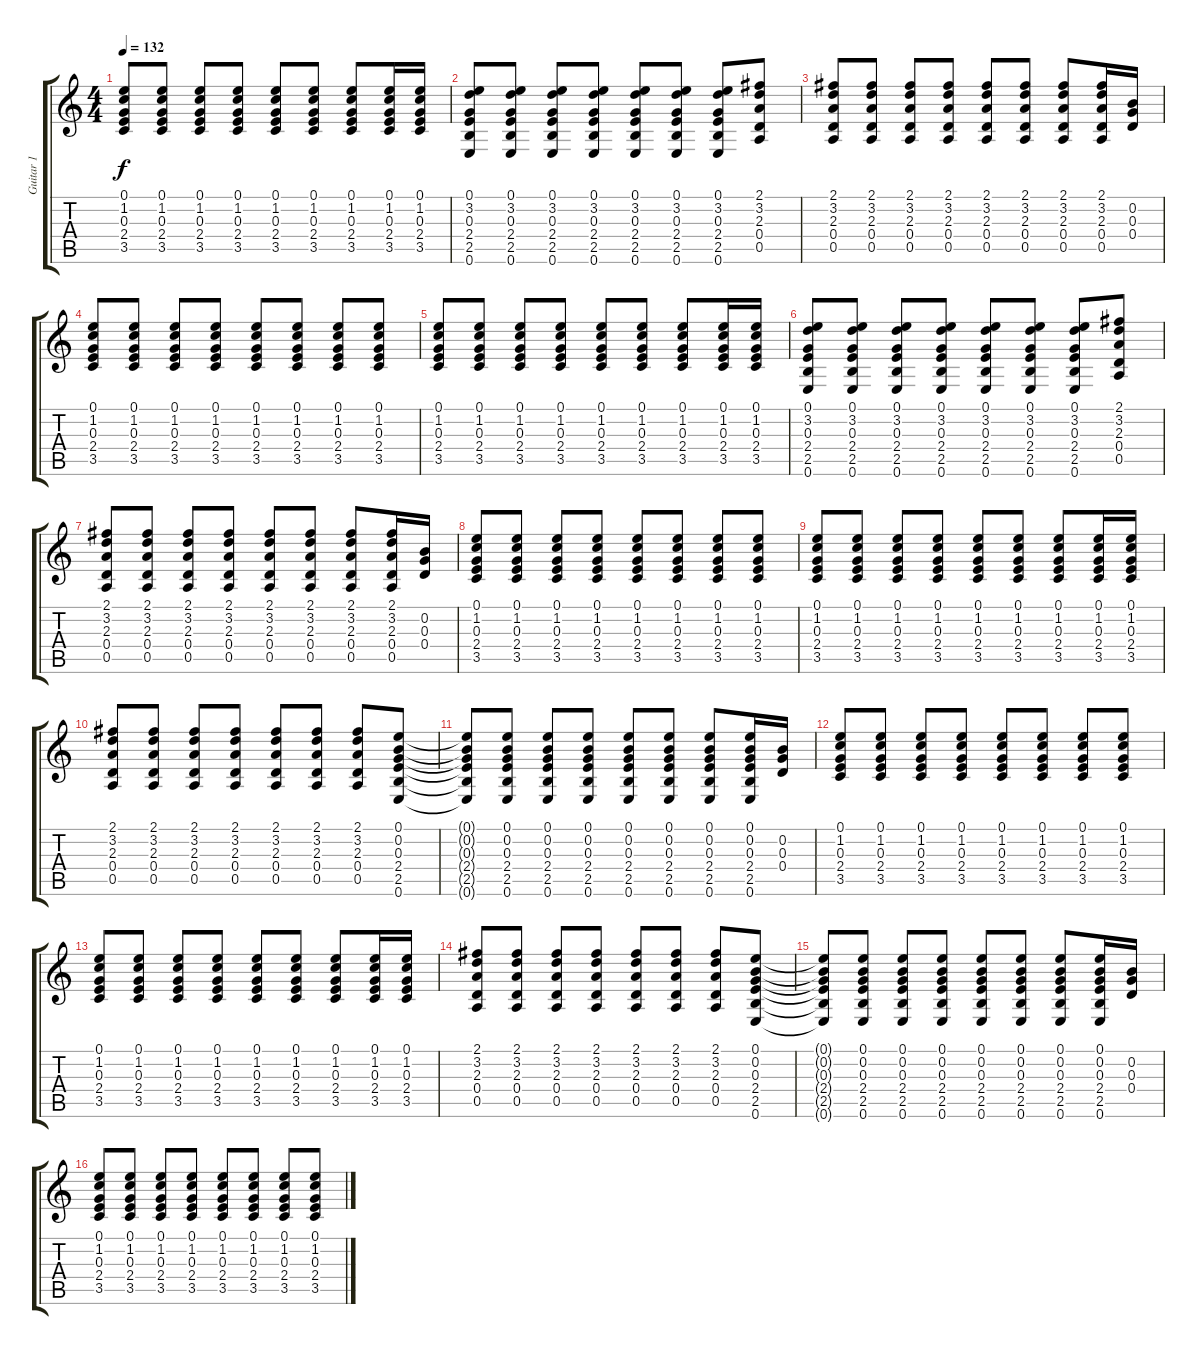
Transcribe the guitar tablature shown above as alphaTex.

\track ("Guitar 1" "Guitar 1") {instrument acousticguitarsteel}
\staff {score tabs}
\tuning (E4 B3 G3 D3 A2 E2) {hide}
\ts (4 4)
\tempo 132
\clef g2
\ks c
(0.1 1.2 0.3 2.4 3.5).8{dy f} (0.1 1.2 0.3 2.4 3.5).8 (0.1 1.2 0.3 2.4 3.5).8 (0.1 1.2 0.3 2.4 3.5).8 (0.1 1.2 0.3 2.4 3.5).8 (0.1 1.2 0.3 2.4 3.5).8 (0.1 1.2 0.3 2.4 3.5).8 (0.1 1.2 0.3 2.4 3.5).16 (0.1 1.2 0.3 2.4 3.5).16 |
(0.1 3.2 0.3 2.4 2.5 0.6).8 (0.1 3.2 0.3 2.4 2.5 0.6).8 (0.1 3.2 0.3 2.4 2.5 0.6).8 (0.1 3.2 0.3 2.4 2.5 0.6).8 (0.1 3.2 0.3 2.4 2.5 0.6).8 (0.1 3.2 0.3 2.4 2.5 0.6).8 (0.1 3.2 0.3 2.4 2.5 0.6).8 (2.1 3.2 2.3 0.4 0.5).8 |
(2.1 3.2 2.3 0.4 0.5).8 (2.1 3.2 2.3 0.4 0.5).8 (2.1 3.2 2.3 0.4 0.5).8 (2.1 3.2 2.3 0.4 0.5).8 (2.1 3.2 2.3 0.4 0.5).8 (2.1 3.2 2.3 0.4 0.5).8 (2.1 3.2 2.3 0.4 0.5).8 (2.1 3.2 2.3 0.4 0.5).16 (0.2 0.3 0.4).16 |
(0.1 1.2 0.3 2.4 3.5).8 (0.1 1.2 0.3 2.4 3.5).8 (0.1 1.2 0.3 2.4 3.5).8 (0.1 1.2 0.3 2.4 3.5).8 (0.1 1.2 0.3 2.4 3.5).8 (0.1 1.2 0.3 2.4 3.5).8 (0.1 1.2 0.3 2.4 3.5).8 (0.1 1.2 0.3 2.4 3.5).8 |
(0.1 1.2 0.3 2.4 3.5).8 (0.1 1.2 0.3 2.4 3.5).8 (0.1 1.2 0.3 2.4 3.5).8 (0.1 1.2 0.3 2.4 3.5).8 (0.1 1.2 0.3 2.4 3.5).8 (0.1 1.2 0.3 2.4 3.5).8 (0.1 1.2 0.3 2.4 3.5).8 (0.1 1.2 0.3 2.4 3.5).16 (0.1 1.2 0.3 2.4 3.5).16 |
(0.1 3.2 0.3 2.4 2.5 0.6).8 (0.1 3.2 0.3 2.4 2.5 0.6).8 (0.1 3.2 0.3 2.4 2.5 0.6).8 (0.1 3.2 0.3 2.4 2.5 0.6).8 (0.1 3.2 0.3 2.4 2.5 0.6).8 (0.1 3.2 0.3 2.4 2.5 0.6).8 (0.1 3.2 0.3 2.4 2.5 0.6).8 (2.1 3.2 2.3 0.4 0.5).8 |
(2.1 3.2 2.3 0.4 0.5).8 (2.1 3.2 2.3 0.4 0.5).8 (2.1 3.2 2.3 0.4 0.5).8 (2.1 3.2 2.3 0.4 0.5).8 (2.1 3.2 2.3 0.4 0.5).8 (2.1 3.2 2.3 0.4 0.5).8 (2.1 3.2 2.3 0.4 0.5).8 (2.1 3.2 2.3 0.4 0.5).16 (0.2 0.3 0.4).16 |
(0.1 1.2 0.3 2.4 3.5).8 (0.1 1.2 0.3 2.4 3.5).8 (0.1 1.2 0.3 2.4 3.5).8 (0.1 1.2 0.3 2.4 3.5).8 (0.1 1.2 0.3 2.4 3.5).8 (0.1 1.2 0.3 2.4 3.5).8 (0.1 1.2 0.3 2.4 3.5).8 (0.1 1.2 0.3 2.4 3.5).8 |
(0.1 1.2 0.3 2.4 3.5).8 (0.1 1.2 0.3 2.4 3.5).8 (0.1 1.2 0.3 2.4 3.5).8 (0.1 1.2 0.3 2.4 3.5).8 (0.1 1.2 0.3 2.4 3.5).8 (0.1 1.2 0.3 2.4 3.5).8 (0.1 1.2 0.3 2.4 3.5).8 (0.1 1.2 0.3 2.4 3.5).16 (0.1 1.2 0.3 2.4 3.5).16 |
(2.1 3.2 2.3 0.4 0.5).8 (2.1 3.2 2.3 0.4 0.5).8 (2.1 3.2 2.3 0.4 0.5).8 (2.1 3.2 2.3 0.4 0.5).8 (2.1 3.2 2.3 0.4 0.5).8 (2.1 3.2 2.3 0.4 0.5).8 (2.1 3.2 2.3 0.4 0.5).8 (0.1 0.2 0.3 2.4 2.5 0.6).8 |
(0.1{t} 0.2{t} 0.3{t} 2.4{t} 2.5{t} 0.6{t}).8 (0.1 0.2 0.3 2.4 2.5 0.6).8 (0.1 0.2 0.3 2.4 2.5 0.6).8 (0.1 0.2 0.3 2.4 2.5 0.6).8 (0.1 0.2 0.3 2.4 2.5 0.6).8 (0.1 0.2 0.3 2.4 2.5 0.6).8 (0.1 0.2 0.3 2.4 2.5 0.6).8 (0.1 0.2 0.3 2.4 2.5 0.6).16 (0.2 0.3 0.4).16 |
(0.1 1.2 0.3 2.4 3.5).8 (0.1 1.2 0.3 2.4 3.5).8 (0.1 1.2 0.3 2.4 3.5).8 (0.1 1.2 0.3 2.4 3.5).8 (0.1 1.2 0.3 2.4 3.5).8 (0.1 1.2 0.3 2.4 3.5).8 (0.1 1.2 0.3 2.4 3.5).8 (0.1 1.2 0.3 2.4 3.5).8 |
(0.1 1.2 0.3 2.4 3.5).8 (0.1 1.2 0.3 2.4 3.5).8 (0.1 1.2 0.3 2.4 3.5).8 (0.1 1.2 0.3 2.4 3.5).8 (0.1 1.2 0.3 2.4 3.5).8 (0.1 1.2 0.3 2.4 3.5).8 (0.1 1.2 0.3 2.4 3.5).8 (0.1 1.2 0.3 2.4 3.5).16 (0.1 1.2 0.3 2.4 3.5).16 |
(2.1 3.2 2.3 0.4 0.5).8 (2.1 3.2 2.3 0.4 0.5).8 (2.1 3.2 2.3 0.4 0.5).8 (2.1 3.2 2.3 0.4 0.5).8 (2.1 3.2 2.3 0.4 0.5).8 (2.1 3.2 2.3 0.4 0.5).8 (2.1 3.2 2.3 0.4 0.5).8 (0.1 0.2 0.3 2.4 2.5 0.6).8 |
(0.1{t} 0.2{t} 0.3{t} 2.4{t} 2.5{t} 0.6{t}).8 (0.1 0.2 0.3 2.4 2.5 0.6).8 (0.1 0.2 0.3 2.4 2.5 0.6).8 (0.1 0.2 0.3 2.4 2.5 0.6).8 (0.1 0.2 0.3 2.4 2.5 0.6).8 (0.1 0.2 0.3 2.4 2.5 0.6).8 (0.1 0.2 0.3 2.4 2.5 0.6).8 (0.1 0.2 0.3 2.4 2.5 0.6).16 (0.2 0.3 0.4).16 |
(0.1 1.2 0.3 2.4 3.5).8 (0.1 1.2 0.3 2.4 3.5).8 (0.1 1.2 0.3 2.4 3.5).8 (0.1 1.2 0.3 2.4 3.5).8 (0.1 1.2 0.3 2.4 3.5).8 (0.1 1.2 0.3 2.4 3.5).8 (0.1 1.2 0.3 2.4 3.5).8 (0.1 1.2 0.3 2.4 3.5).8
